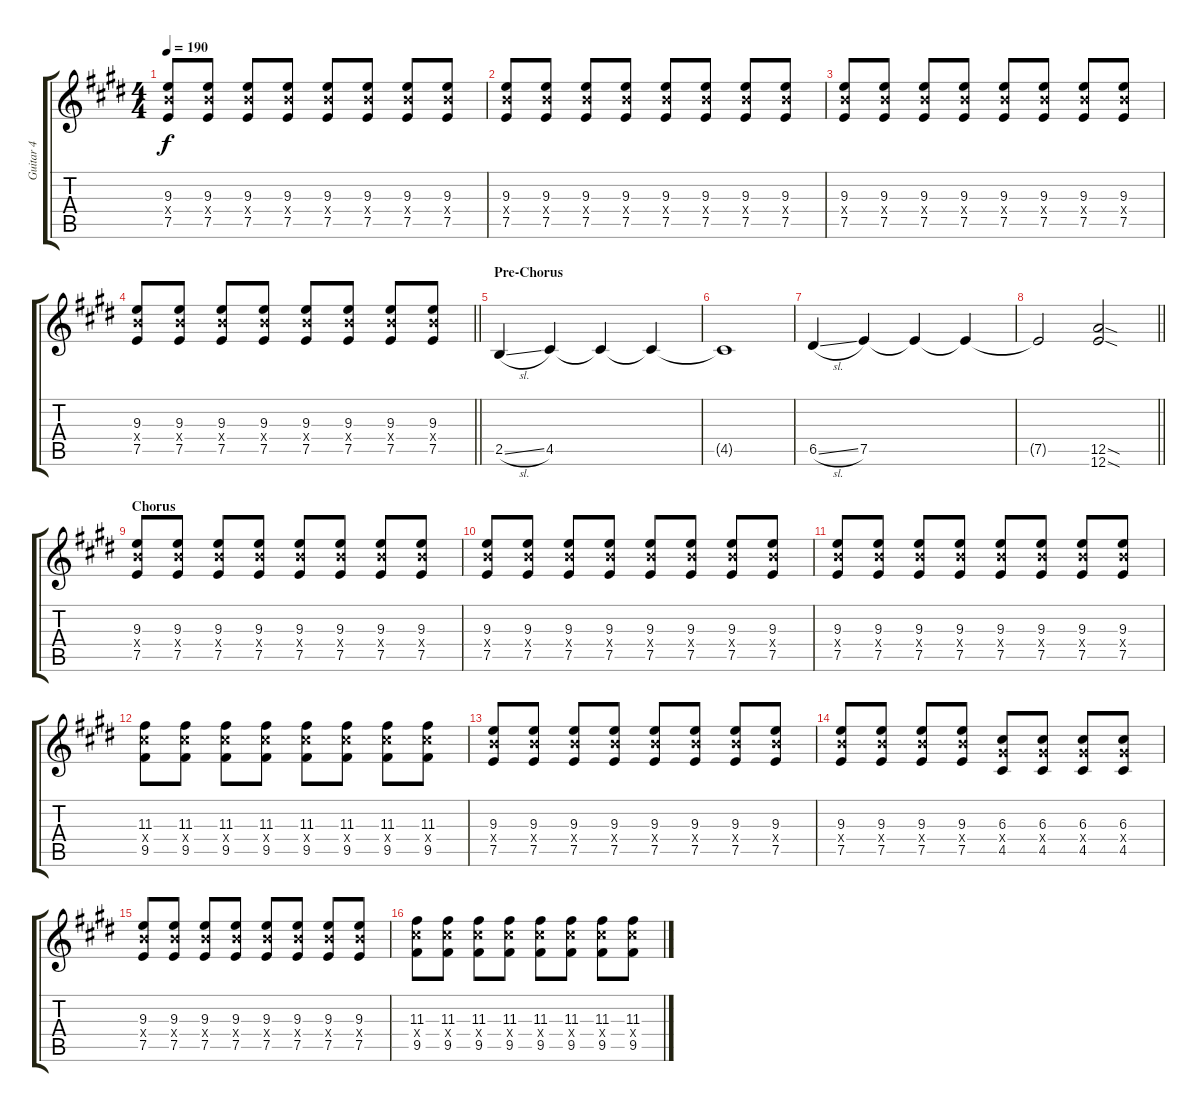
\track ("Guitar 4" "Guitar 4") {instrument distortionguitar}
\staff {score tabs}
\tuning (E4 B3 G3 D3 A2 E2) {hide}
\ts (4 4)
\tempo 190
\clef g2
\ks e
(9.3 9.4{x} 7.5).8{dy f} (9.3 9.4{x} 7.5).8 (9.3 9.4{x} 7.5).8 (9.3 9.4{x} 7.5).8 (9.3 9.4{x} 7.5).8 (9.3 9.4{x} 7.5).8 (9.3 9.4{x} 7.5).8 (9.3 9.4{x} 7.5).8 |
(9.3 9.4{x} 7.5).8 (9.3 9.4{x} 7.5).8 (9.3 9.4{x} 7.5).8 (9.3 9.4{x} 7.5).8 (9.3 9.4{x} 7.5).8 (9.3 9.4{x} 7.5).8 (9.3 9.4{x} 7.5).8 (9.3 9.4{x} 7.5).8 |
(9.3 9.4{x} 7.5).8 (9.3 9.4{x} 7.5).8 (9.3 9.4{x} 7.5).8 (9.3 9.4{x} 7.5).8 (9.3 9.4{x} 7.5).8 (9.3 9.4{x} 7.5).8 (9.3 9.4{x} 7.5).8 (9.3 9.4{x} 7.5).8 |
\barLineRight lightlight
(9.3 9.4{x} 7.5).8 (9.3 9.4{x} 7.5).8 (9.3 9.4{x} 7.5).8 (9.3 9.4{x} 7.5).8 (9.3 9.4{x} 7.5).8 (9.3 9.4{x} 7.5).8 (9.3 9.4{x} 7.5).8 (9.3 9.4{x} 7.5).8 |
\section ("" "Pre-Chorus")
2.5{sl}.4 4.5.4 4.5{t}.4 4.5{t}.4 |
4.5{t}.1 |
6.5{sl}.4 7.5.4 7.5{t}.4 7.5{t}.4 |
\barLineRight lightlight
7.5{t}.2 (12.5{sod} 12.6{sod}).2 |
\section ("" "Chorus")
(9.3 9.4{x} 7.5).8 (9.3 9.4{x} 7.5).8 (9.3 9.4{x} 7.5).8 (9.3 9.4{x} 7.5).8 (9.3 9.4{x} 7.5).8 (9.3 9.4{x} 7.5).8 (9.3 9.4{x} 7.5).8 (9.3 9.4{x} 7.5).8 |
(9.3 9.4{x} 7.5).8 (9.3 9.4{x} 7.5).8 (9.3 9.4{x} 7.5).8 (9.3 9.4{x} 7.5).8 (9.3 9.4{x} 7.5).8 (9.3 9.4{x} 7.5).8 (9.3 9.4{x} 7.5).8 (9.3 9.4{x} 7.5).8 |
(9.3 9.4{x} 7.5).8 (9.3 9.4{x} 7.5).8 (9.3 9.4{x} 7.5).8 (9.3 9.4{x} 7.5).8 (9.3 9.4{x} 7.5).8 (9.3 9.4{x} 7.5).8 (9.3 9.4{x} 7.5).8 (9.3 9.4{x} 7.5).8 |
(11.3 11.4{x} 9.5).8 (11.3 11.4{x} 9.5).8 (11.3 11.4{x} 9.5).8 (11.3 11.4{x} 9.5).8 (11.3 11.4{x} 9.5).8 (11.3 11.4{x} 9.5).8 (11.3 11.4{x} 9.5).8 (11.3 11.4{x} 9.5).8 |
(9.3 9.4{x} 7.5).8 (9.3 9.4{x} 7.5).8 (9.3 9.4{x} 7.5).8 (9.3 9.4{x} 7.5).8 (9.3 9.4{x} 7.5).8 (9.3 9.4{x} 7.5).8 (9.3 9.4{x} 7.5).8 (9.3 9.4{x} 7.5).8 |
(9.3 9.4{x} 7.5).8 (9.3 9.4{x} 7.5).8 (9.3 9.4{x} 7.5).8 (9.3 9.4{x} 7.5).8 (6.3 6.4{x} 4.5).8 (6.3 6.4{x} 4.5).8 (6.3 6.4{x} 4.5).8 (6.3 6.4{x} 4.5).8 |
(9.3 9.4{x} 7.5).8 (9.3 9.4{x} 7.5).8 (9.3 9.4{x} 7.5).8 (9.3 9.4{x} 7.5).8 (9.3 9.4{x} 7.5).8 (9.3 9.4{x} 7.5).8 (9.3 9.4{x} 7.5).8 (9.3 9.4{x} 7.5).8 |
(11.3 11.4{x} 9.5).8 (11.3 11.4{x} 9.5).8 (11.3 11.4{x} 9.5).8 (11.3 11.4{x} 9.5).8 (11.3 11.4{x} 9.5).8 (11.3 11.4{x} 9.5).8 (11.3 11.4{x} 9.5).8 (11.3 11.4{x} 9.5).8
